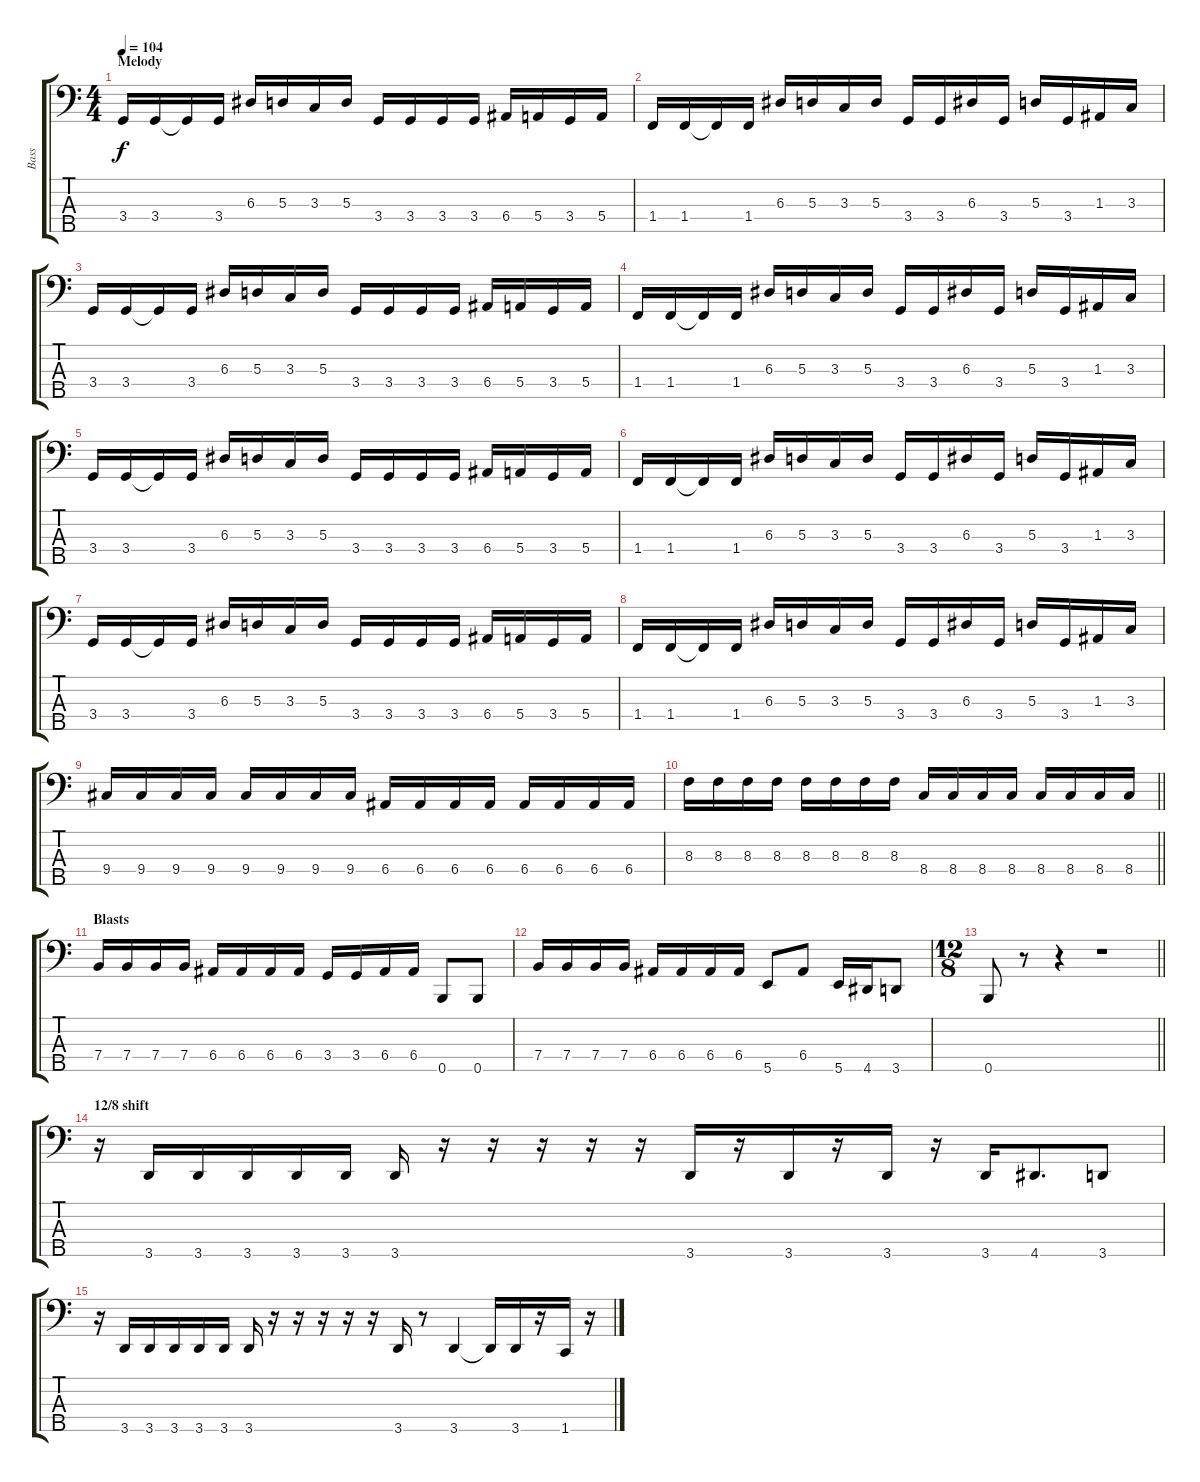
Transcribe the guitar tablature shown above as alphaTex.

\track ("Bass" "Bass") {instrument electricbassfinger}
\staff {score tabs}
\tuning (G2 D2 A1 E1 B0) {hide}
\ts (4 4)
\section ("" "Melody")
\tempo 104
\clef f4
\ks c
3.4.16{dy f} 3.4.16 3.4{t}.16 3.4.16 6.3.16 5.3.16 3.3.16 5.3.16 3.4.16 3.4.16 3.4.16 3.4.16 6.4.16 5.4.16 3.4.16 5.4.16 |
1.4.16 1.4.16 1.4{t}.16 1.4.16 6.3.16 5.3.16 3.3.16 5.3.16 3.4.16 3.4.16 6.3.16 3.4.16 5.3.16 3.4.16 1.3.16 3.3.16 |
3.4.16 3.4.16 3.4{t}.16 3.4.16 6.3.16 5.3.16 3.3.16 5.3.16 3.4.16 3.4.16 3.4.16 3.4.16 6.4.16 5.4.16 3.4.16 5.4.16 |
1.4.16 1.4.16 1.4{t}.16 1.4.16 6.3.16 5.3.16 3.3.16 5.3.16 3.4.16 3.4.16 6.3.16 3.4.16 5.3.16 3.4.16 1.3.16 3.3.16 |
3.4.16 3.4.16 3.4{t}.16 3.4.16 6.3.16 5.3.16 3.3.16 5.3.16 3.4.16 3.4.16 3.4.16 3.4.16 6.4.16 5.4.16 3.4.16 5.4.16 |
1.4.16 1.4.16 1.4{t}.16 1.4.16 6.3.16 5.3.16 3.3.16 5.3.16 3.4.16 3.4.16 6.3.16 3.4.16 5.3.16 3.4.16 1.3.16 3.3.16 |
3.4.16 3.4.16 3.4{t}.16 3.4.16 6.3.16 5.3.16 3.3.16 5.3.16 3.4.16 3.4.16 3.4.16 3.4.16 6.4.16 5.4.16 3.4.16 5.4.16 |
1.4.16 1.4.16 1.4{t}.16 1.4.16 6.3.16 5.3.16 3.3.16 5.3.16 3.4.16 3.4.16 6.3.16 3.4.16 5.3.16 3.4.16 1.3.16 3.3.16 |
9.4.16 9.4.16 9.4.16 9.4.16 9.4.16 9.4.16 9.4.16 9.4.16 6.4.16 6.4.16 6.4.16 6.4.16 6.4.16 6.4.16 6.4.16 6.4.16 |
\barLineRight lightlight
8.3.16 8.3.16 8.3.16 8.3.16 8.3.16 8.3.16 8.3.16 8.3.16 8.4.16 8.4.16 8.4.16 8.4.16 8.4.16 8.4.16 8.4.16 8.4.16 |
\section ("" "Blasts")
7.4.16 7.4.16 7.4.16 7.4.16 6.4.16 6.4.16 6.4.16 6.4.16 3.4.16 3.4.16 6.4.16 6.4.16 0.5.8 0.5.8 |
7.4.16 7.4.16 7.4.16 7.4.16 6.4.16 6.4.16 6.4.16 6.4.16 5.5.8 6.4.8 5.5.16 4.5.16 3.5.8 |
\ts (12 8)
\barLineRight lightlight
0.5.8 r.8 r.4 r.1 |
\section ("" "12/8 shift")
r.16 3.5.16 3.5.16 3.5.16 3.5.16 3.5.16 3.5.16 r.16 r.16 r.16 r.16 r.16 3.5.16 r.16 3.5.16 r.16 3.5.16 r.16 3.5.16 4.5.8{d} 3.5.8 |
r.16 3.5.16 3.5.16 3.5.16 3.5.16 3.5.16 3.5.16 r.16 r.16 r.16 r.16 r.16 3.5.16 r.8 3.5.4 3.5{t}.16 3.5.16 r.16 1.5.16 r.16
